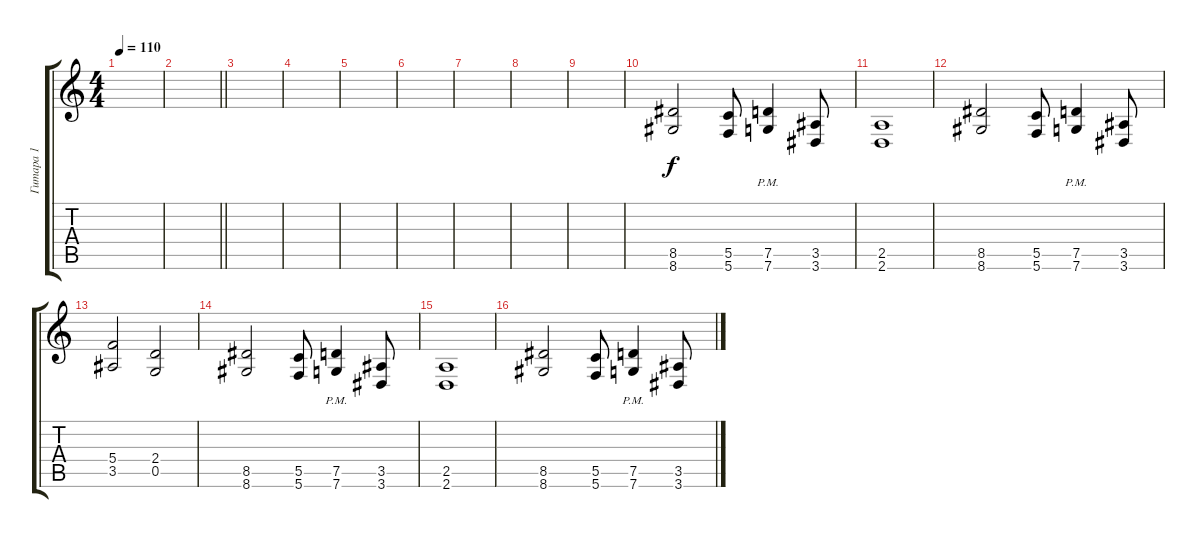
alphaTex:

\track ("Гитара 1" "Гитара 1") {instrument electricguitarclean}
\staff {score tabs}
\tuning (D4 A3 F3 C3 G2 C2) {hide}
\ts (4 4)
\tempo 110
\clef g2
\ks c
|
\barLineRight lightlight
|
|
|
|
|
|
|
|
(8.5 8.6).2 (5.5 5.6).8 (7.5{pm} 7.6{pm}).4 (3.5 3.6).8 |
(2.5 2.6).1 |
(8.5 8.6).2 (5.5 5.6).8 (7.5{pm} 7.6{pm}).4 (3.5 3.6).8 |
(5.4 3.5).2 (2.4 0.5).2 |
(8.5 8.6).2 (5.5 5.6).8 (7.5{pm} 7.6{pm}).4 (3.5 3.6).8 |
(2.5 2.6).1 |
(8.5 8.6).2 (5.5 5.6).8 (7.5{pm} 7.6{pm}).4 (3.5 3.6).8
